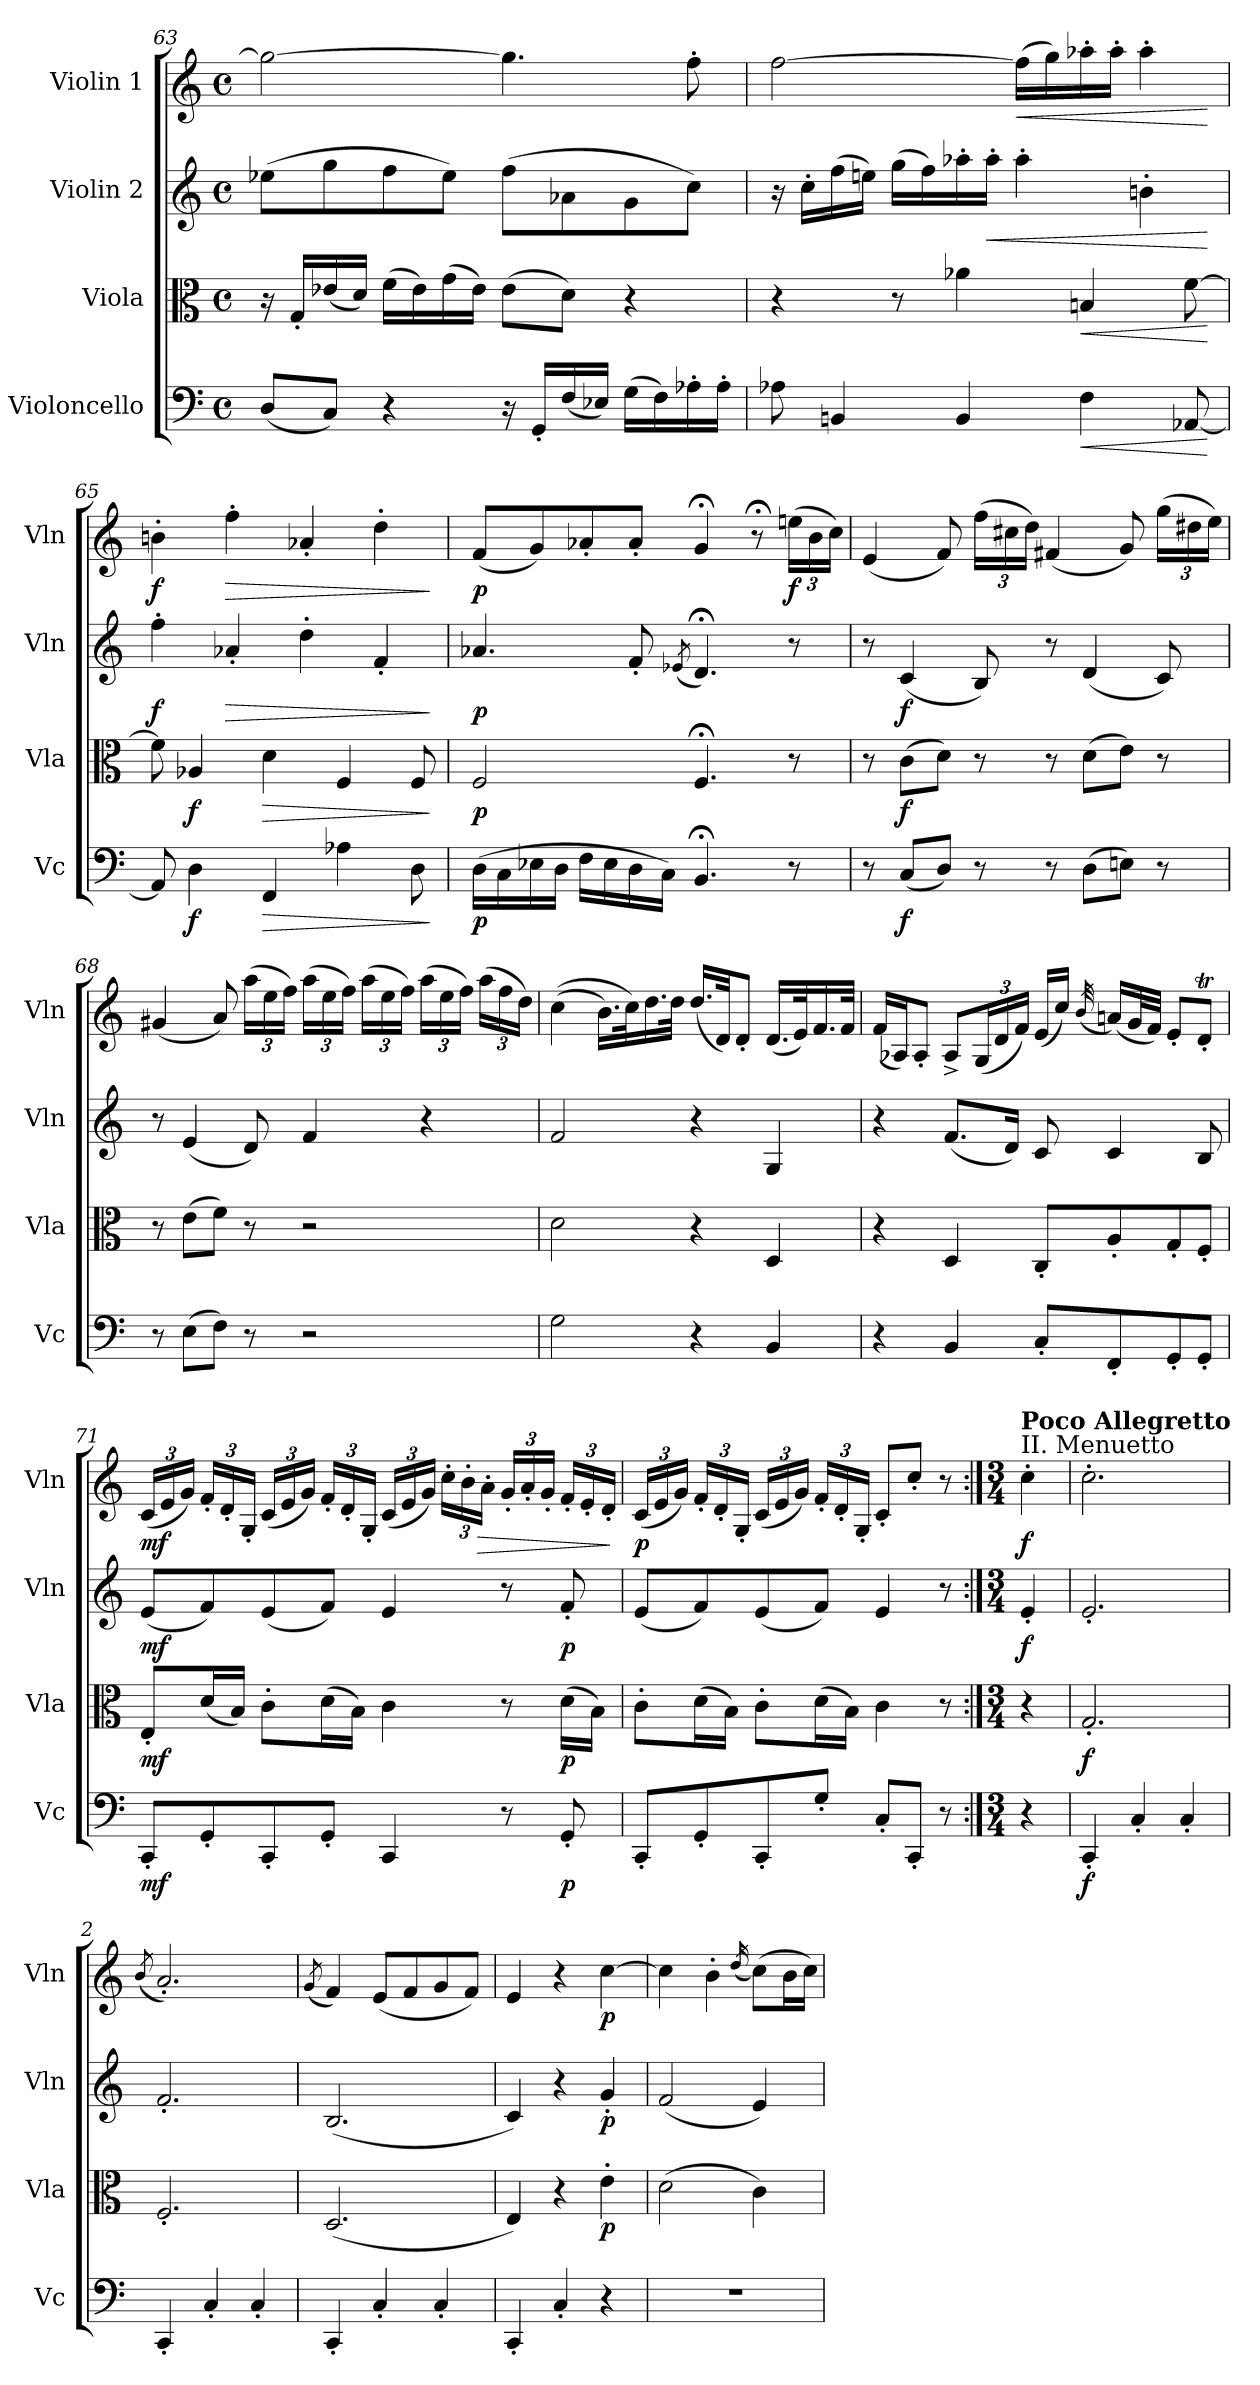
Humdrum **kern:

**kern	**dynam	**kern	**dynam	**kern	**dynam	**kern	**dynam
*part4	*part4	*part3	*part3	*part2	*part2	*part1	*part1
*staff4	*staff4	*staff3	*staff3	*staff2	*staff2	*staff1	*staff1
*I"Violoncello	*	*I"Viola	*	*I"Violin 2	*	*I"Violin 1	*
*I'Vc	*	*I'Vla	*	*I'Vln	*	*I'Vln	*
!!LO:LB:g=z
*clefF4	*	*clefC3	*	*clefG2	*	*clefG2	*
*k[]	*	*k[]	*	*k[]	*	*k[]	*
*M4/4	*	*M4/4	*	*M4/4	*	*M4/4	*
*met(c)	*	*met(c)	*	*met(c)	*	*met(c)	*
=63	=63	=63	=63	=63	=63	=63	=63
(8D/L	.	16r	.	(8ee-X\L	.	2gg\_	.
.	.	16G'/LL	.	.	.	.	.
8C/J)	.	(16e-X/	.	8gg\	.	.	.
.	.	16d/JJ)	.	.	.	.	.
4r	.	(16f\LL	.	8ff\	.	.	.
.	.	16e-\)	.	.	.	.	.
.	.	(16g\	.	8ee-\J)	.	.	.
.	.	16e-\JJ)	.	.	.	.	.
16r	.	(8e-\L	.	(8ff\L	.	4.gg\]	.
16GG'/LL	.	.	.	.	.	.	.
(16F/	.	8d\J)	.	8a-X\	.	.	.
16E-X/JJ)	.	.	.	.	.	.	.
(16G\LL	.	4r	.	8g\	.	.	.
16F\)	.	.	.	.	.	.	.
16A-X'\	.	.	.	8cc\J)	.	8ff'\	.
16A-'\JJ	.	.	.	.	.	.	.
!!LO:LB:g=z
=64	=64	=64	=64	=64	=64	=64	=64
8A-X\	.	4r	.	16r	.	[2ff\	.
.	.	.	.	16cc'\LL	.	.	.
4BBn/	.	.	.	(16ff\	.	.	.
.	.	.	.	16een\JJ)	.	.	.
.	.	8r	.	(16gg\LL	.	.	.
.	.	.	.	16ff\)	.	.	.
4BB/	.	4a-X\	.	16aa-X'\	.	.	.
!	!	!	!	!	!LO:HP:b	!	!
.	.	.	.	16aa-'\JJ	<	.	.
!	!	!	!	!	!	!	!LO:HP:b
.	.	.	.	4aa-'\	.	(16ff\LL]	<
.	.	.	.	.	.	16gg\)	.
!	!LO:HP:b	!	!LO:HP:b	!	!	!	!
4F\	<	4Bn/	<	.	.	16aa-X'\	.
.	.	.	.	.	.	16aa-'\JJ	.
.	.	.	.	4bn'\	.	4aa-'\	.
[8AA-X/	.	[8f\	.	.	.	.	.
.	[	.	[	.	[	.	[
=65	=65	=65	=65	=65	=65	=65	=65
!	!	!	!	!	!LO:DY:b	!	!LO:DY:b
8AA-/]	.	8f\]	.	4ff'\	f	4bn'\	f
!	!LO:DY:b	!	!LO:DY:b	!	!	!	!
4D\	f	4A-X/	f	.	.	.	.
!	!	!	!	!	!LO:HP:b	!	!LO:HP:b
.	.	.	.	4a-X'/	>	4ff'\	>
!	!LO:HP:b	!	!LO:HP:b	!	!	!	!
4FF/	>	4d\	>	.	.	.	.
.	.	.	.	4dd'\	.	4a-X'/	.
4A-X\	.	4F/	.	.	.	.	.
.	.	.	.	4f'/	.	4dd'\	.
8D\	.	8F/	.	.	.	.	.
.	]	.	]	.	]	.	]
=66	=66	=66	=66	=66	=66	=66	=66
!	!LO:DY:b	!	!LO:DY:b	!	!LO:DY:b	!	!LO:DY:b
(16D\LL	p	2F/	p	4.a-X/	p	(8f/L	p
16C\	.	.	.	.	.	.	.
16E-X\	.	.	.	.	.	8g/)	.
16D\JJ	.	.	.	.	.	.	.
16F\LL	.	.	.	.	.	8a-X'/	.
16E-\	.	.	.	.	.	.	.
16D\	.	.	.	8f'/	.	8a-'/J	.
16C\JJ)	.	.	.	.	.	.	.
.	.	.	.	(8qe-X/	.	.	.
4.BB;</	.	4.F;</	.	4.d;</)	.	4g;</	.
.	.	.	.	.	.	8r;<	.
*	*	*	*	*	*	*Xbrackettup	*
!	!	!	!	!	!	!	!LO:DY:b
8r	.	8r	.	8r	.	(24een\LL	f
.	.	.	.	.	.	24b\	.
.	.	.	.	.	.	24cc\JJ)	.
!!LO:LB:g=z
=67	=67	=67	=67	=67	=67	=67	=67
8r	.	8r	.	8r	.	(4e/	.
!	!LO:DY:b	!	!LO:DY:b	!	!LO:DY:b	!	!
(8C/L	f	(8c\L	f	(4c/	f	.	.
8D/J)	.	8d\J)	.	.	.	8f/)	.
8r	.	8r	.	8B/)	.	(24ff\LL	.
.	.	.	.	.	.	24cc#X\	.
.	.	.	.	.	.	24dd\JJ)	.
8r	.	8r	.	8r	.	(4f#X/	.
(8D\L	.	(8d\L	.	(4d/	.	.	.
8En\J)	.	8e\J)	.	.	.	8g/)	.
8r	.	8r	.	8c/)	.	(24gg\LL	.
.	.	.	.	.	.	24dd#X\	.
.	.	.	.	.	.	24ee\JJ)	.
=68	=68	=68	=68	=68	=68	=68	=68
8r	.	8r	.	8r	.	(4g#X/	.
(8E\L	.	(8e\L	.	(4e/	.	.	.
8F\J)	.	8f\J)	.	.	.	8a/)	.
8r	.	8r	.	8d/)	.	(24aa\LL	.
.	.	.	.	.	.	24ee\	.
.	.	.	.	.	.	24ff\JJ)	.
2r	.	2r	.	4f/	.	(24aa\LL	.
.	.	.	.	.	.	24ee\	.
.	.	.	.	.	.	24ff\JJ)	.
.	.	.	.	.	.	(24aa\LL	.
.	.	.	.	.	.	24ee\	.
.	.	.	.	.	.	24ff\JJ)	.
.	.	.	.	4r	.	(24aa\LL	.
.	.	.	.	.	.	24ee\	.
.	.	.	.	.	.	24ff\JJ)	.
.	.	.	.	.	.	(24aa\LL	.
.	.	.	.	.	.	24ff\	.
.	.	.	.	.	.	24dd\JJ)	.
=69	=69	=69	=69	=69	=69	=69	=69
2G\	.	2d\	.	2f/	.	((4cc\	.
.	.	.	.	.	.	16.b\LL)	.
.	.	.	.	.	.	32cc\K)	.
.	.	.	.	.	.	16.dd\	.
.	.	.	.	.	.	32dd\JJk	.
4r	.	4r	.	4r	.	(16.dd/LL	.
.	.	.	.	.	.	32d/JK)	.
.	.	.	.	.	.	8d'/J	.
4BB/	.	4D/	.	4G/	.	(16.d/LL	.
.	.	.	.	.	.	32e/K)	.
.	.	.	.	.	.	16.f/	.
.	.	.	.	.	.	32f/JJk	.
!!LO:LB:g=z
=70	=70	=70	=70	=70	=70	=70	=70
4r	.	4r	.	4r	.	(16f/LL	.
.	.	.	.	.	.	16A-X/J)	.
.	.	.	.	.	.	8A-'/J	.
4BB/	.	4D/	.	(8.f/L	.	8A-^/L	.
.	.	.	.	.	.	(24G/L	.
.	.	.	.	.	.	24d/	.
.	.	.	.	16d/Jk)	.	.	.
.	.	.	.	.	.	24f/JJ)	.
8C'/L	.	8C'/L	.	8c/	.	(16e/LL	.
.	.	.	.	.	.	16cc/JJ)	.
.	.	.	.	.	.	(32qb/	.
8FF'/	.	8A'/	.	4c/	.	(16an/LL)	.
.	.	.	.	.	.	32g/L	.
.	.	.	.	.	.	32f/JJJ)	.
8GG'/	.	8G'/	.	.	.	8e'/L	.
8GG'/J	.	8F'/J	.	8B/	.	8dT'/J	.
=71	=71	=71	=71	=71	=71	=71	=71
!	!LO:DY:b	!	!LO:DY:b	!	!LO:DY:b	!	!LO:DY:b
8CC'/L	mf	8E'/L	mf	(8e/L	mf	(24c/LL	mf
.	.	.	.	.	.	24e/	.
.	.	.	.	.	.	24g/JJ)	.
8GG'/	.	(16d/L	.	8f/)	.	24f'/LL	.
.	.	.	.	.	.	24d'/	.
.	.	16B/JJ)	.	.	.	.	.
.	.	.	.	.	.	24G'/JJ	.
8CC'/	.	8c'\L	.	(8e/	.	(24c/LL	.
.	.	.	.	.	.	24e/	.
.	.	.	.	.	.	24g/JJ)	.
8GG'/J	.	(16d\L	.	8f/J)	.	24f'/LL	.
.	.	.	.	.	.	24d'/	.
.	.	16B\JJ)	.	.	.	.	.
.	.	.	.	.	.	24G'/JJ	.
4CC/	.	4c\	.	4e/	.	(24c/LL	.
.	.	.	.	.	.	24e/	.
.	.	.	.	.	.	24g/JJ)	.
.	.	.	.	.	.	24cc'\LL	.
.	.	.	.	.	.	24b'\	.
!	!	!	!	!	!	!	!LO:HP:b
.	.	.	.	.	.	24a'\JJ	>
8r	.	8r	.	8r	.	24g'/LL	.
.	.	.	.	.	.	24a'/	.
.	.	.	.	.	.	24g'/JJ	.
!	!LO:DY:b	!	!LO:DY:b	!	!LO:DY:b	!	!
8GG'/	p	(16d\LL	p	8f'/	p	24f'/LL	.
.	.	.	.	.	.	24e'/	.
.	.	16B\JJ)	.	.	.	.	.
.	.	.	.	.	.	24d'/JJ	.
.	.	.	.	.	.	.	]
!!LO:PB:g=z
=72	=72	=72	=72	=72	=72	=72	=72
!	!	!	!	!	!	!	!LO:DY:b
8CC'/L	.	8c'\L	.	(8e/L	.	(24c/LL	p
.	.	.	.	.	.	24e/	.
.	.	.	.	.	.	24g/JJ)	.
8GG'/	.	(16d\L	.	8f/)	.	24f'/LL	.
.	.	.	.	.	.	24d'/	.
.	.	16B\JJ)	.	.	.	.	.
.	.	.	.	.	.	24G'/JJ	.
8CC'/	.	8c'\L	.	(8e/	.	(24c/LL	.
.	.	.	.	.	.	24e/	.
.	.	.	.	.	.	24g/JJ)	.
8G'/J	.	(16d\L	.	8f/J)	.	24f'/LL	.
.	.	.	.	.	.	24d'/	.
.	.	16B\JJ)	.	.	.	.	.
.	.	.	.	.	.	24G'/JJ	.
8C'/L	.	4c\	.	4e/	.	8c'/L	.
8CC'/J	.	.	.	.	.	8cc'/J	.
8r	.	8r	.	8r	.	8r	.
!!LO:PB:g=z
=:|!	=:|!	=:|!	=:|!	=:|!	=:|!	=:|!	=:|!
*M3/4	*	*M3/4	*	*M3/4	*	*M3/4	*
!	!	!	!	!	!	!LO:TX:a:t=II.  Menuetto	!
!	!	!	!	!	!	!LO:TX:a:B:t=Poco Allegretto	!
!	!	!	!	!	!LO:DY:b	!	!LO:DY:b
4r	.	4r	.	4e'/	f	4cc'\	f
=1	=1	=1	=1	=1	=1	=1	=1
!	!LO:DY:b	!	!LO:DY:b	!	!	!	!
4CC'/	f	2.G'/	f	2.e'/	.	2.cc'\	.
4C'/	.	.	.	.	.	.	.
4C'/	.	.	.	.	.	.	.
=2	=2	=2	=2	=2	=2	=2	=2
.	.	.	.	.	.	(8qb/	.
4CC'/	.	2.F'/	.	2.f'/	.	2.a'/)	.
4C'/	.	.	.	.	.	.	.
4C'/	.	.	.	.	.	.	.
=3	=3	=3	=3	=3	=3	=3	=3
.	.	.	.	.	.	(8qg/	.
4CC'/	.	(2.D/	.	(2.B/	.	4f/)	.
4C'/	.	.	.	.	.	(8e/L	.
.	.	.	.	.	.	8f/	.
4C'/	.	.	.	.	.	8g/	.
.	.	.	.	.	.	8f/J)	.
=4	=4	=4	=4	=4	=4	=4	=4
4CC'/	.	4E/)	.	4c/)	.	4e/	.
4C'/	.	4r	.	4r	.	4r	.
!	!	!	!LO:DY:b	!	!LO:DY:b	!	!LO:DY:b
4r	.	4e'\	p	4g'/	p	[4cc\	p
=5	=5	=5	=5	=5	=5	=5	=5
2.r	.	(2d\	.	(2f/	.	4cc\]	.
.	.	.	.	.	.	4b'\	.
.	.	.	.	.	.	(16qdd/	.
.	.	4c\)	.	4e/)	.	(8cc\L)	.
.	.	.	.	.	.	16b\L	.
.	.	.	.	.	.	16cc\JJ)	.
=	=	=	=	=	=	=	=
*-	*-	*-	*-	*-	*-	*-	*-
